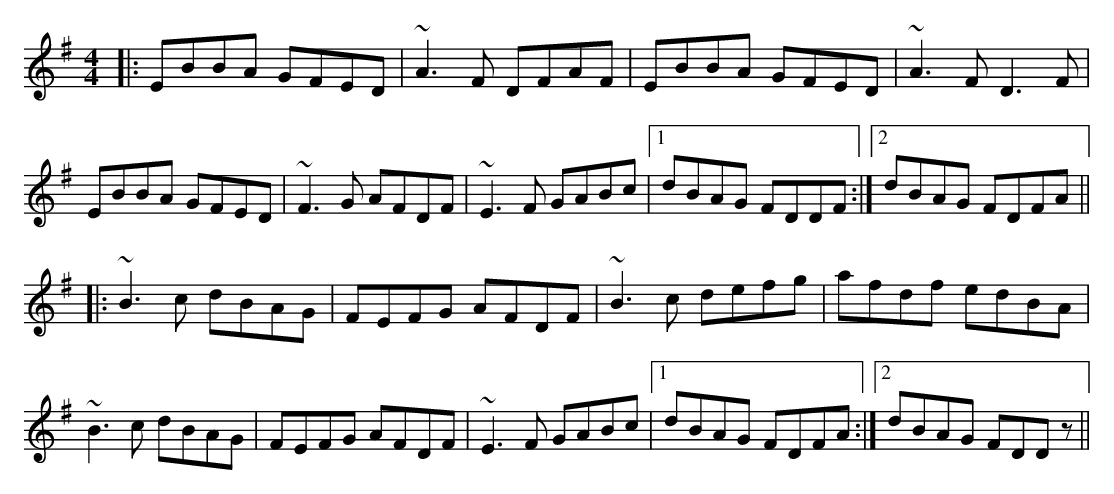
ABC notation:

X:1
M:4/4
K:Emin
|:EBBA GFED | ~A3F DFAF | EBBA GFED | ~A3F D3F |
EBBA GFED | ~F3G AFDF|~E3F GABc|1 dBAG FDDF :|2 dBAG FDFA||
|:~B3c dBAG| FEFG AFDF | ~B3c defg | afdf edBA|
~B3c dBAG |FEFG AFDF |~E3F GABc|1 dBAG FDFA :|2 dBAG FDDz||
